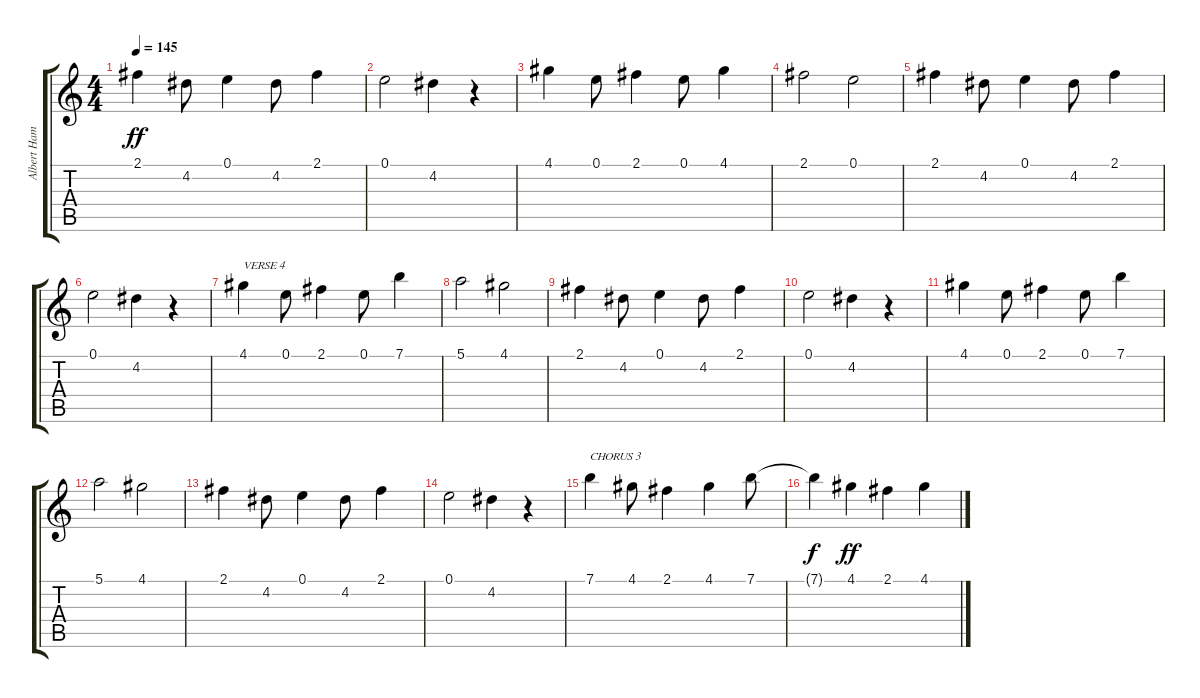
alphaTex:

\track ("Albert Hammond" "Albert Ham") {instrument distortionguitar}
\staff {score tabs}
\tuning (E4 B3 G3 D3 A2 E2) {hide}
\ts (4 4)
\tempo 145
\clef g2
\ks c
2.1.4{dy ff} 4.2.8 0.1.4 4.2.8 2.1.4 |
0.1.2 4.2.4 r.4 |
4.1.4 0.1.8 2.1.4 0.1.8 4.1.4 |
2.1.2 0.1.2 |
2.1.4 4.2.8 0.1.4 4.2.8 2.1.4 |
0.1.2 4.2.4 r.4 |
4.1.4{txt "VERSE 4"} 0.1.8 2.1.4 0.1.8 7.1.4 |
5.1.2 4.1.2 |
2.1.4 4.2.8 0.1.4 4.2.8 2.1.4 |
0.1.2 4.2.4 r.4 |
4.1.4 0.1.8 2.1.4 0.1.8 7.1.4 |
5.1.2 4.1.2 |
2.1.4 4.2.8 0.1.4 4.2.8 2.1.4 |
0.1.2 4.2.4 r.4 |
7.1.4{txt "CHORUS 3"} 4.1.8 2.1.4 4.1.4 7.1.8 |
7.1{t}.4{dy f} 4.1.4{dy ff} 2.1.4 4.1.4
